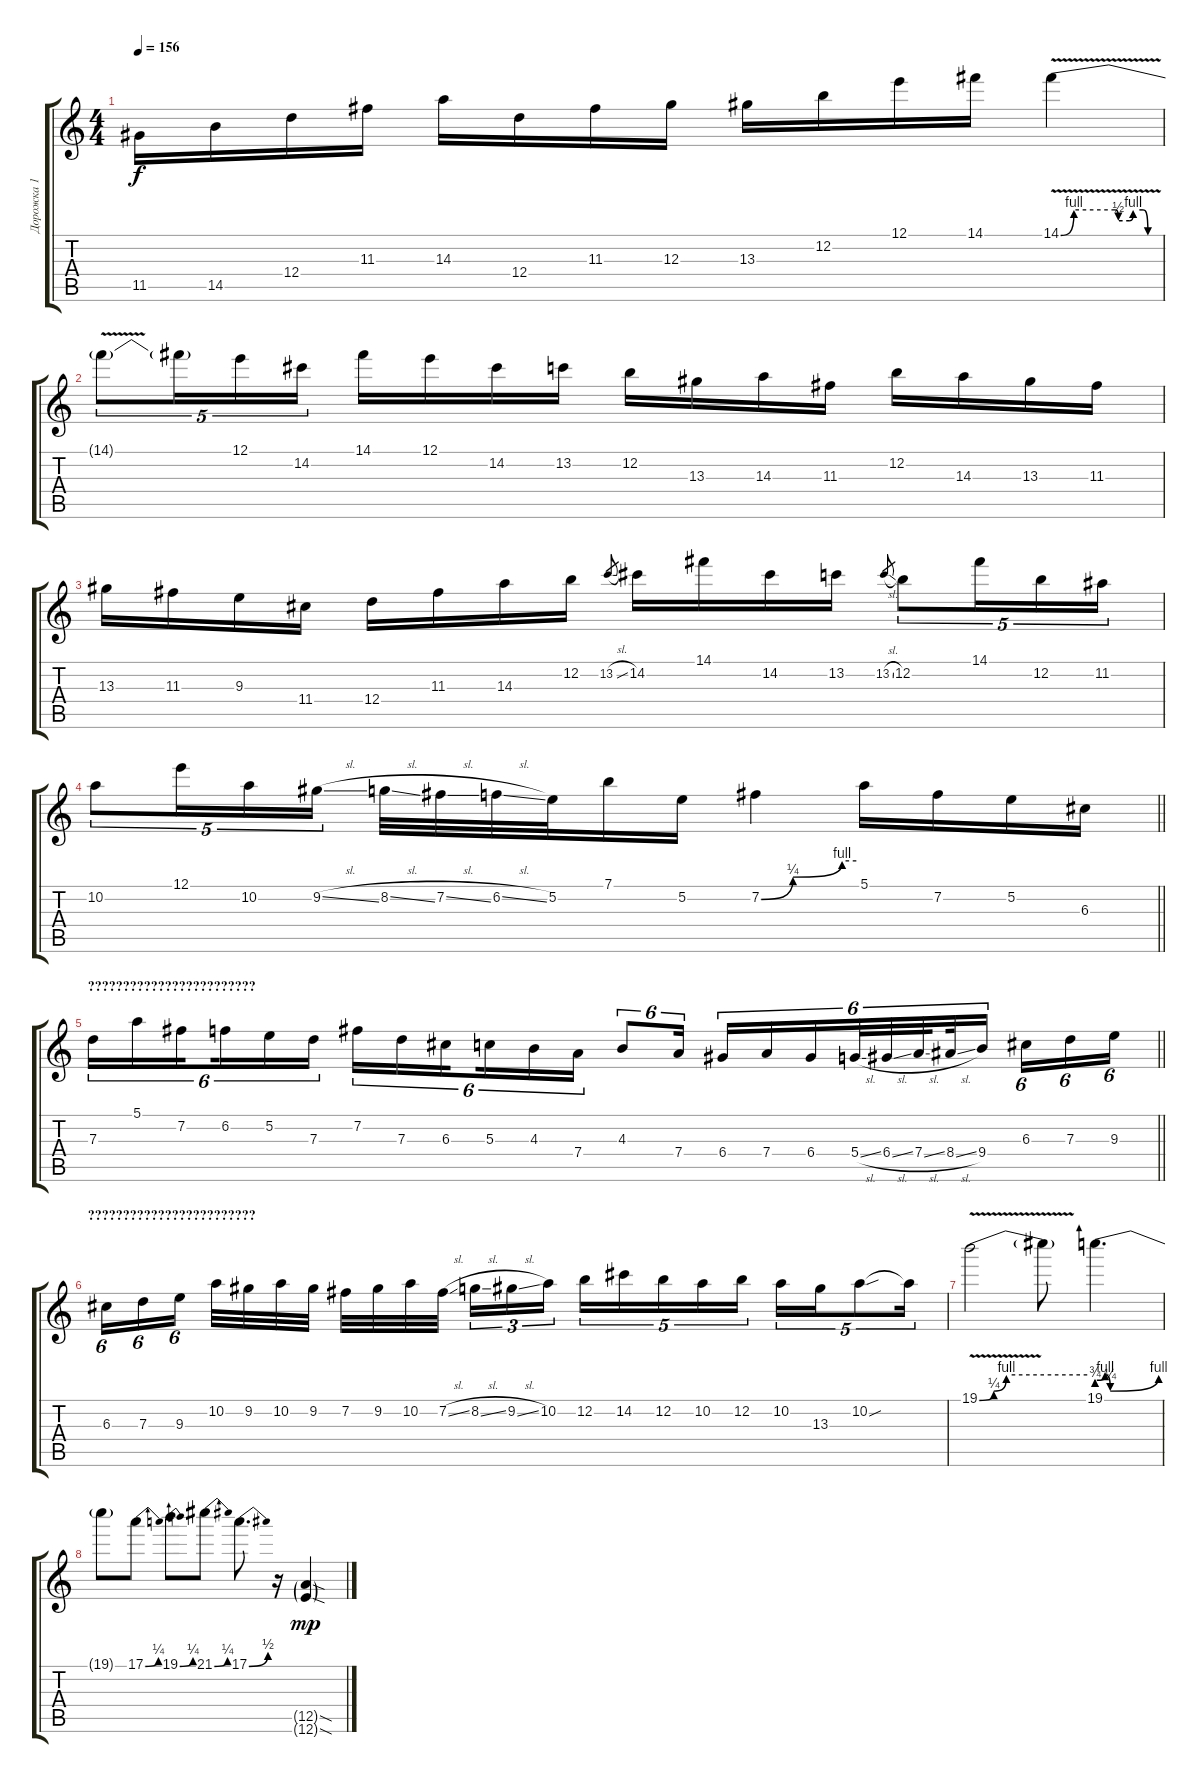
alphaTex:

\track ("Дорожка 1" "Дорожка 1") {instrument distortionguitar}
\staff {score tabs}
\tuning (E4 B3 G3 D3 A2 E2) {hide}
\ts (4 4)
\tempo 156
\clef g2
\ks c
11.5.16{dy f} 14.5.16 12.4.16 11.3.16 14.3.16 12.4.16 11.3.16 12.3.16 13.3.16 12.2.16 12.1.16 14.1.16 14.1{be (custom 0 0 8 4 33 4 35 2 42 2 44 4 50 4 53 0 60 0) v}.4 |
14.1{t}.8{tu (5 4)} 14.1{t}.16{tu (5 4)} 12.1.16{tu (5 4)} 14.2.16{tu (5 4)} 14.1.16 12.1.16 14.2.16 13.2.16 12.2.16 13.3.16 14.3.16 11.3.16 12.2.16 14.3.16 13.3.16 11.3.16 |
13.3.16 11.3.16 9.3.16 11.4.16 12.4.16 11.3.16 14.3.16 12.2.16 13.2{sl}.8{gr} 14.2.16 14.1.16 14.2.16 13.2.16 13.2{sl}.8{gr} 12.2.8{tu (5 4)} 14.1.16{tu (5 4)} 12.2.16{tu (5 4)} 11.2.16{tu (5 4)} |
\barLineRight lightlight
10.2.8{tu (5 4)} 12.1.16{tu (5 4)} 10.2.16{tu (5 4)} 9.2{sl}.16{tu (5 4)} 8.2{sl}.32 7.2{sl}.32 6.2{sl}.32 5.2.32 7.1.16 5.2.16 7.2{be (custom 0 0 20 1 51 4 60 4)}.4 5.1.16 7.2.16 5.2.16 6.3.16 |
\section ("" "????????????????????????")
\barLineRight lightlight
7.3.16{tu (6 4)} 5.1.16{tu (6 4)} 7.2.16{tu (6 4) beam splitsecondary} 6.2.16{tu (6 4)} 5.2.16{tu (6 4)} 7.3.16{tu (6 4)} 7.2.16{tu (6 4)} 7.3.16{tu (6 4)} 6.3.16{tu (6 4) beam splitsecondary} 5.3.16{tu (6 4)} 4.3.16{tu (6 4)} 7.4.16{tu (6 4)} 4.3.8{tu (6 4)} 7.4.16{tu (6 4) beam splitsecondary} 6.4.16{tu (6 4)} 7.4.16{tu (6 4)} 6.4.16{tu (6 4)} 5.4{sl}.32{tu (6 4)} 6.4{sl}.32{tu (6 4)} 7.4{sl}.32{tu (6 4) beam splitsecondary} 8.4{sl}.32{tu (6 4)} 9.4.16{tu (6 4) beam splitsecondary} 6.3.16{tu (6 4)} 7.3.16{tu (6 4)} 9.3.16{tu (6 4)} |
\section ("" "????????????????????????")
6.3.16{tu (6 4)} 7.3.16{tu (6 4)} 9.3.16{tu (6 4) beam splitsecondary} 10.2.32 9.2.32 10.2.32 9.2.32 7.2.32 9.2.32 10.2.32 7.2{sl}.32{beam splitsecondary} 8.2{sl}.16{tu (3 2)} 9.2{sl}.16{tu (3 2)} 10.2.16{tu (3 2)} 12.2.16{tu (5 4)} 14.2.16{tu (5 4)} 12.2.16{tu (5 4)} 10.2.16{tu (5 4)} 12.2.16{tu (5 4)} 10.2.16{tu (5 4)} 13.3.16{tu (5 4)} 10.2{sou}.8{tu (5 4)} 10.2{t}.16{tu (5 4)} |
19.1{be (custom 0 0 8 1 15 4 60 4) v}.2 19.1{t}.8 19.1{be (custom 0 3 8 4 13 1 60 4)}.4{d} |
19.1{t}.8 17.1{be (bend 0 0 60 1)}.8 19.1{be (bend 0 0 60 1)}.8 21.1{be (bend 0 0 60 1)}.8 17.1{be (bend 0 0 60 2)}.8{d} r.16 (12.5{sod g} 12.6{sod g}).4{dy mp}
